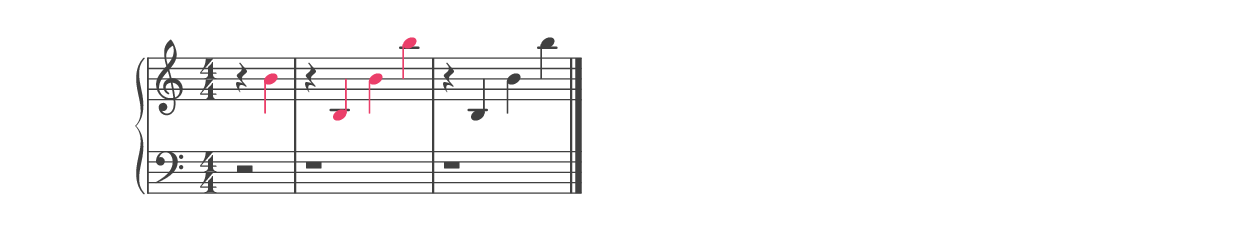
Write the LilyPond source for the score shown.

%% ----------------------------------------------------------------------------
%% Generated on: 2018 December 27
%% Note Name: B4
%% Octave: 4
%% Clef: treble
%% Filename: 088-51-4-treble-B4
%% ----------------------------------------------------------------------------

\version "2.19.82"

\include "../piano_note_colors.ly"

\header {
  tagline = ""
}

upper = {
  \clef treble
  \numericTimeSignature
  \override NoteHead.color = #colorized-note
  \override Stem.color = #colorized-note
  \override Accidental.color = #colorized-note
  % treble note in color
  r4 b'4
  % treble octave in color
  r4 b4 b'4 b''4
  \override NoteHead.color = #default-black
  \override Stem.color = #default-black
  \override Accidental.color = #default-black
  % treble octave repeat in black
  r4 b4 b'4 b''4
  \bar "|."
}

lower = {
  \clef bass
  \numericTimeSignature
  \override NoteHead.color = #colorized-note
  \override Stem.color = #colorized-note
  \override Accidental.color = #colorized-note
  % bass note in color
  r2
  % bass octave in color
  r1
  \override NoteHead.color = #default-black
  \override Stem.color = #default-black
  \override Accidental.color = #default-black
  % bass octave repeat in black
  r1
}

\score {
  \new PianoStaff <<
    \context Score
    \applyContext #(override-color-for-all-grobs default-black)
    \time 4/4
    \partial 2
    \new Staff = upper { \upper }
    \new Staff = lower { \lower }
  >>
  \layout { }
  \midi { }
}